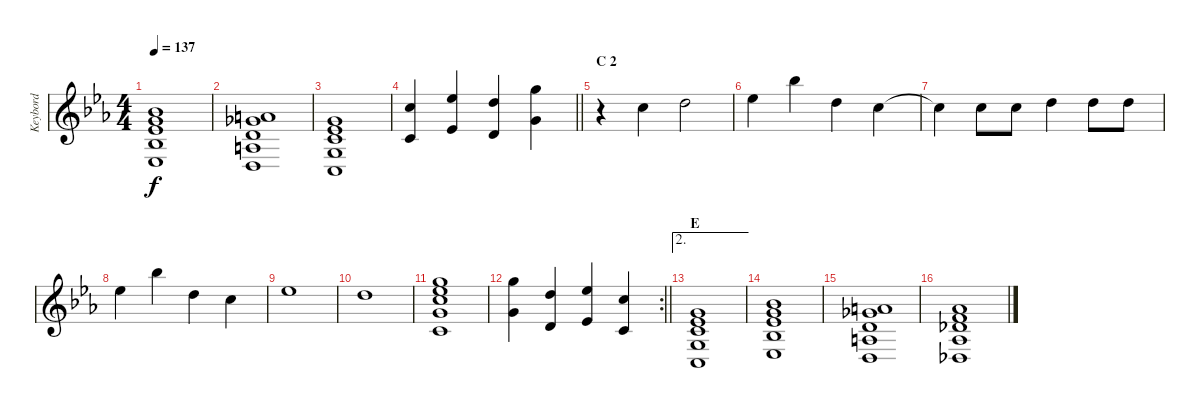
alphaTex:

\track ("Keybord" "Keybord") {instrument pad3polysynth}
\staff {score}
\tuning (E4 B3 G3 D3 A2 E2) {hide}
\ts (4 4)
\tempo 137
\clef g2
\ks eb
(6.1 8.2 8.3 8.4 6.5).1{dy f} |
(5.1 7.2 7.3 7.4 5.5).1 |
(3.1 4.2 5.3 5.4 3.5).1 |
\barLineRight lightlight
(8.1 5.3).4 (11.1 8.3).4 (10.1 7.3).4 (15.1 12.3).4 |
\section ("" "C 2")
r.4 17.3.4 15.2.2 |
16.2.4 18.1.4 15.2.4 17.3.4 |
17.3{t}.4 17.3.8 17.3.8 15.2.4 15.2.8 15.2.8 |
16.2.4 18.1.4 15.2.4 17.3.4 |
16.2.1 |
15.2.1 |
(15.1 16.2 17.3 17.4 15.5).1 |
\rc 2
\barLineRight lightlight
(15.1 12.3).4 (10.1 7.3).4 (11.1 8.3).4 (8.1 5.3).4 |
\ae 2
\section ("" "E")
(3.1 4.2 5.3 5.4 3.5).1 |
(6.1 8.2 8.3 8.4 6.5).1 |
(5.1 7.2 7.3 7.4 5.5).1 |
(4.1 6.2 6.3 6.4 4.5).1
